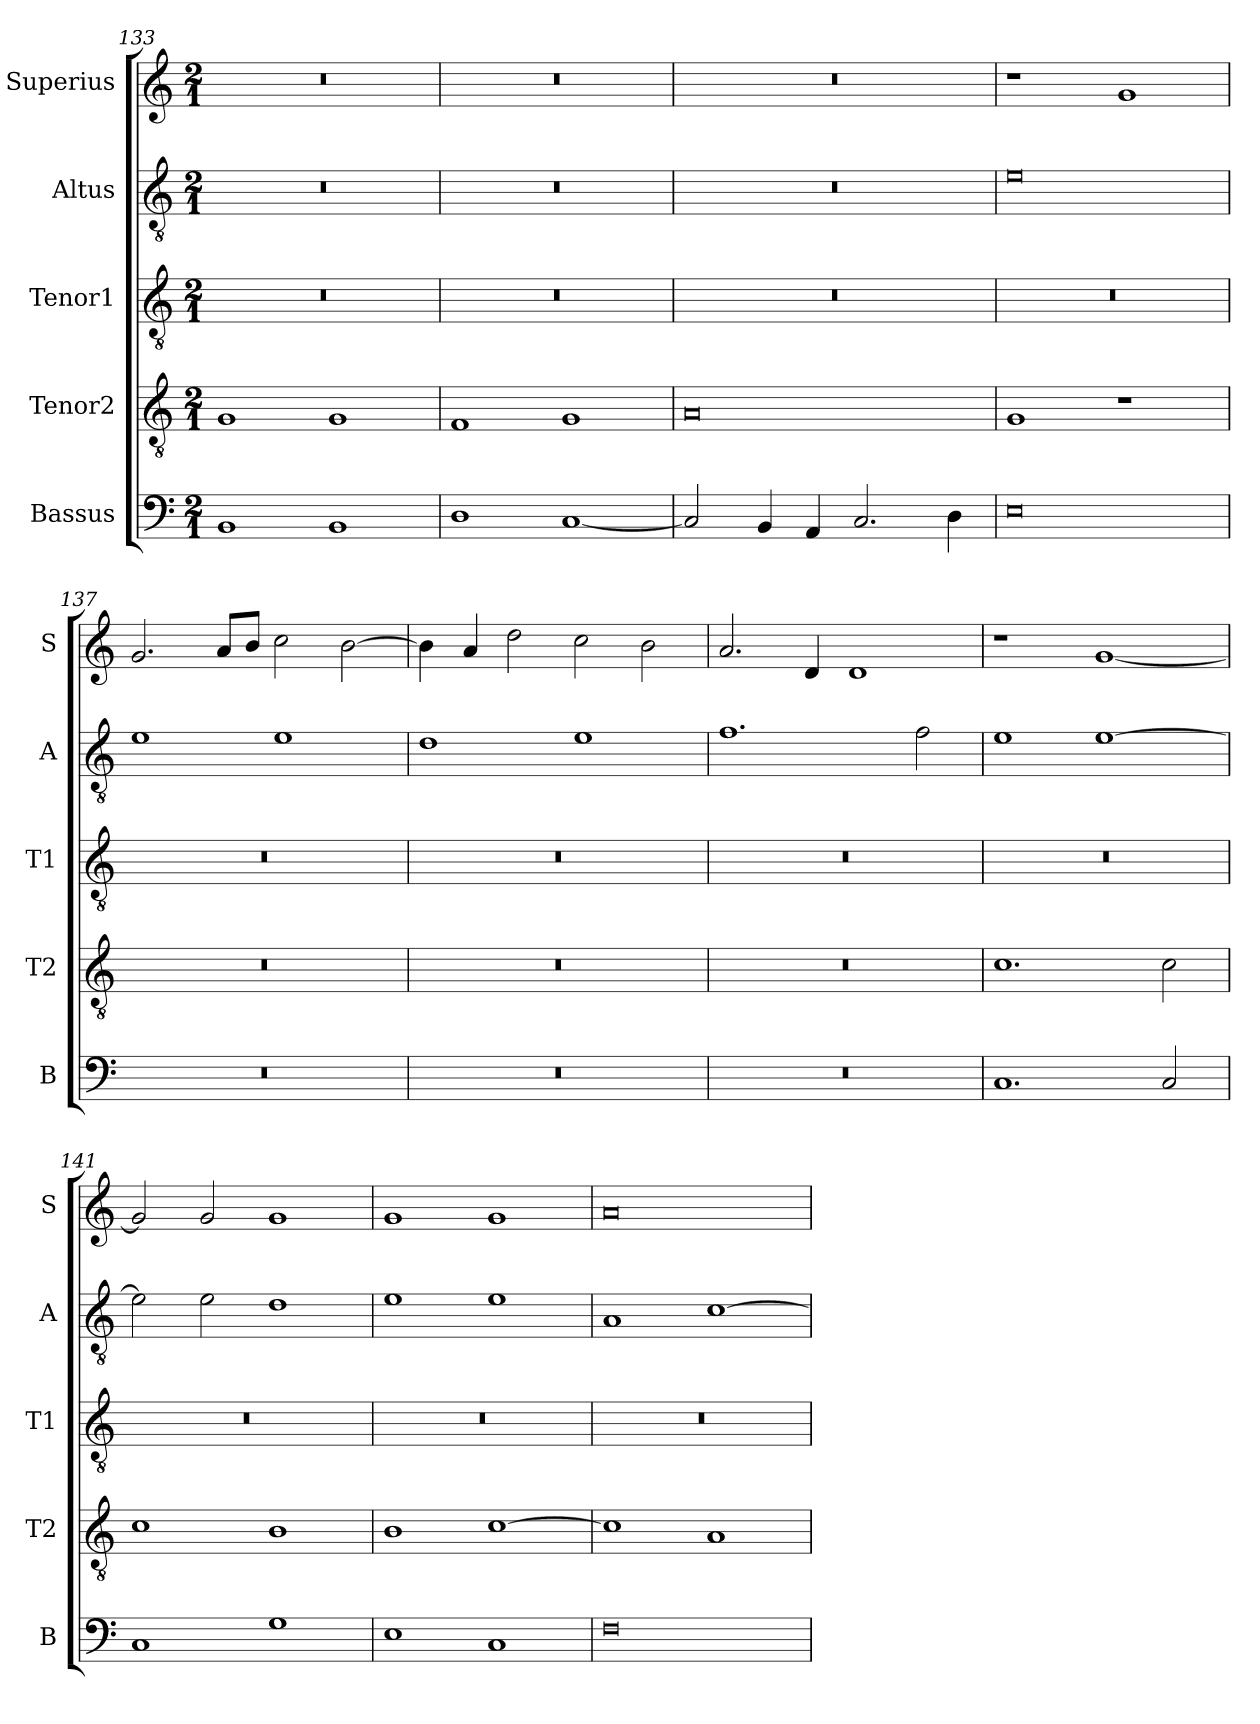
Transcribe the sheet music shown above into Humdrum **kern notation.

**kern	**kern	**kern	**kern	**kern
*part5	*part4	*part3	*part2	*part1
*staff5	*staff4	*staff3	*staff2	*staff1
*I"Bassus	*I"Tenor2	*I"Tenor1	*I"Altus	*I"Superius
*I'B	*I'T2	*I'T1	*I'A	*I'S
*clefF4	*clefGv2	*clefGv2	*clefGv2	*clefG2
*k[]	*k[]	*k[]	*k[]	*k[]
*M2/1	*M2/1	*M2/1	*M2/1	*M2/1
=133	=133	=133	=133	=133
1BB	1G	0r	0r	0r
1BB	1G	.	.	.
=134	=134	=134	=134	=134
1D	1F	0r	0r	0r
[1C	1G	.	.	.
=135	=135	=135	=135	=135
2C/]	0A	0r	0r	0r
4BB/	.	.	.	.
4AA/	.	.	.	.
2.C/	.	.	.	.
4D\	.	.	.	.
=136	=136	=136	=136	=136
0E	1G	0r	0e	1r
.	1r	.	.	1g
=137	=137	=137	=137	=137
0r	0r	0r	1e	2.g/
.	.	.	.	8a/L
.	.	.	.	8b/J
.	.	.	1e	2cc\
.	.	.	.	[2b\
=138	=138	=138	=138	=138
0r	0r	0r	1d	4b\]
.	.	.	.	4a/
.	.	.	.	2dd\
.	.	.	1e	2cc\
.	.	.	.	2b\
=139	=139	=139	=139	=139
0r	0r	0r	1.f	2.a/
.	.	.	.	4d/
.	.	.	.	1d
.	.	.	2f\	.
=140	=140	=140	=140	=140
1.C	1.c	0r	1e	1r
.	.	.	[1e	[1g
2C/	2c\	.	.	.
=141	=141	=141	=141	=141
1C	1c	0r	2e\]	2g/]
.	.	.	2e\	2g/
1G	1B	.	1d	1g
=142	=142	=142	=142	=142
1E	1B	0r	1e	1g
1C	[1c	.	1e	1g
=143	=143	=143	=143	=143
0F	1c]	0r	1A	0a
.	1A	.	[1c	.
=	=	=	=	=
*-	*-	*-	*-	*-
